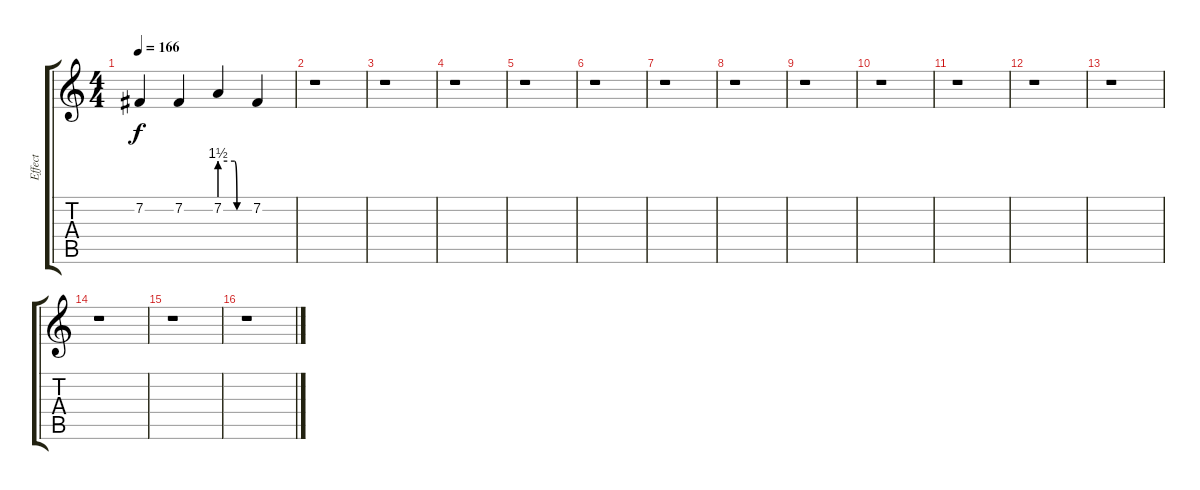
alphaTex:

\track ("Effect" "Effect") {instrument accordion}
\staff {score tabs}
\tuning (E4 B3 G3 D3 A2 E2) {hide}
\ts (4 4)
\tempo 166
\clef g2
\ks c
7.2.4{dy f} 7.2.4 7.2{be (custom 0 6 30 6 35 0 60 0)}.4 7.2.4 |
r.1 |
r.1 |
r.1 |
r.1 |
r.1 |
r.1 |
r.1 |
r.1 |
r.1 |
r.1 |
r.1 |
r.1 |
r.1 |
r.1 |
r.1
